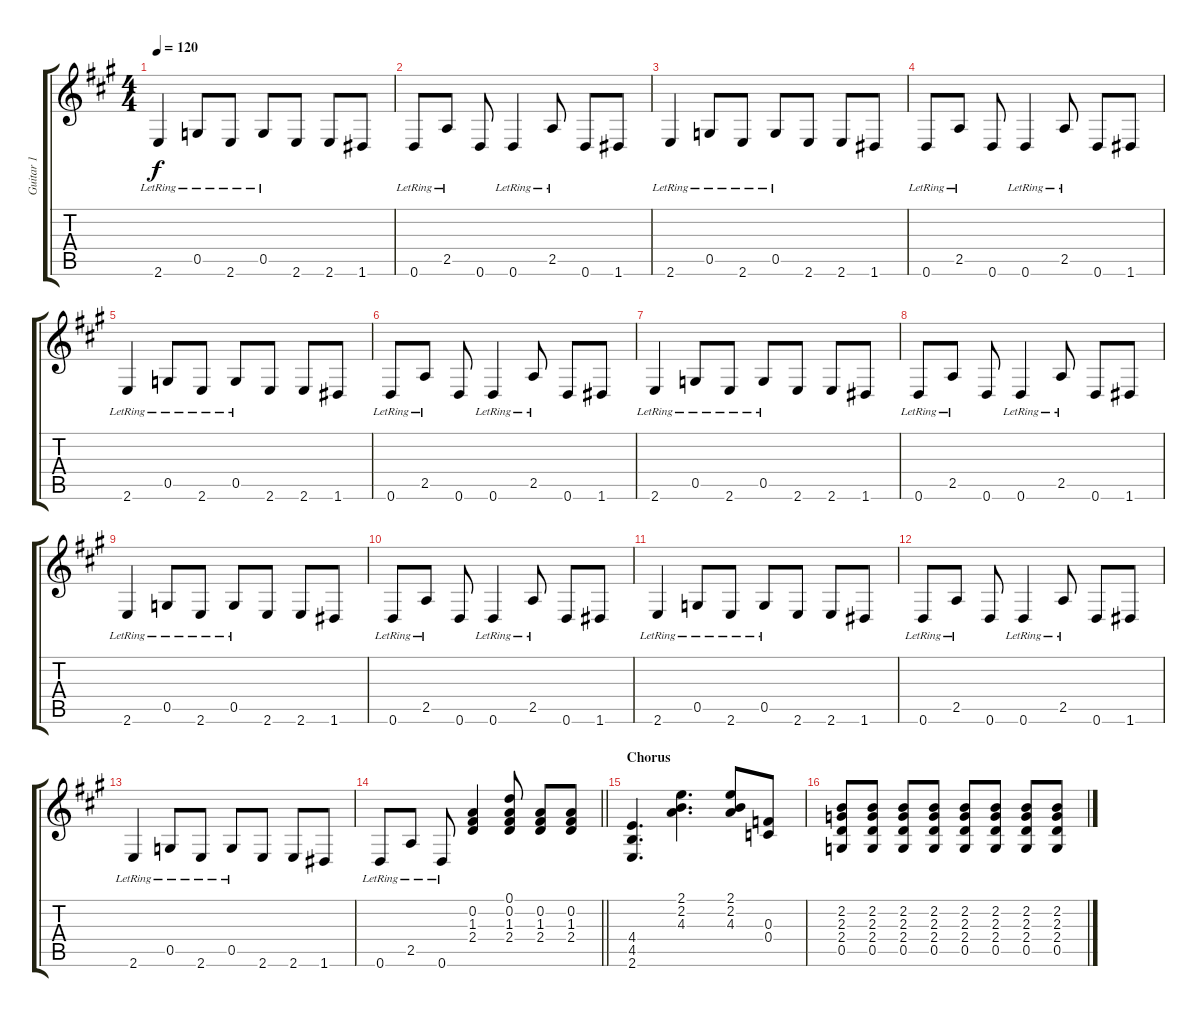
\track ("Guitar 1" "Guitar 1") {instrument electricguitarclean}
\staff {score tabs}
\tuning (D4 A3 F3 C3 G2 D2) {hide}
\ts (4 4)
\tempo 120
\clef g2
\ks a
2.6{lr}.4{dy f} 0.5{lr}.8 2.6{lr}.8 0.5{lr}.8 2.6.8 2.6.8 1.6.8 |
0.6{lr}.8 2.5{lr}.8 0.6.8 0.6{lr}.4 2.5{lr}.8 0.6.8 1.6.8 |
2.6{lr}.4 0.5{lr}.8 2.6{lr}.8 0.5{lr}.8 2.6.8 2.6.8 1.6.8 |
0.6{lr}.8 2.5{lr}.8 0.6.8 0.6{lr}.4 2.5{lr}.8 0.6.8 1.6.8 |
2.6{lr}.4 0.5{lr}.8 2.6{lr}.8 0.5{lr}.8 2.6.8 2.6.8 1.6.8 |
0.6{lr}.8 2.5{lr}.8 0.6.8 0.6{lr}.4 2.5{lr}.8 0.6.8 1.6.8 |
2.6{lr}.4 0.5{lr}.8 2.6{lr}.8 0.5{lr}.8 2.6.8 2.6.8 1.6.8 |
0.6{lr}.8 2.5{lr}.8 0.6.8 0.6{lr}.4 2.5{lr}.8 0.6.8 1.6.8 |
2.6{lr}.4 0.5{lr}.8 2.6{lr}.8 0.5{lr}.8 2.6.8 2.6.8 1.6.8 |
0.6{lr}.8 2.5{lr}.8 0.6.8 0.6{lr}.4 2.5{lr}.8 0.6.8 1.6.8 |
2.6{lr}.4 0.5{lr}.8 2.6{lr}.8 0.5{lr}.8 2.6.8 2.6.8 1.6.8 |
0.6{lr}.8 2.5{lr}.8 0.6.8 0.6{lr}.4 2.5{lr}.8 0.6.8 1.6.8 |
2.6{lr}.4 0.5{lr}.8 2.6{lr}.8 0.5{lr}.8 2.6.8 2.6.8 1.6.8 |
\barLineRight lightlight
0.6{lr}.8 2.5{lr}.8 0.6{lr}.8 (0.2 1.3 2.4).4 (0.1 0.2 1.3 2.4).8 (0.2 1.3 2.4).8 (0.2 1.3 2.4).8 |
\section ("" "Chorus")
(4.4 4.5 2.6).4{d} (2.1 2.2 4.3).4{d} (2.1 2.2 4.3).8 (0.3 0.4).8 |
(2.2 2.3 2.4 0.5).8 (2.2 2.3 2.4 0.5).8 (2.2 2.3 2.4 0.5).8 (2.2 2.3 2.4 0.5).8 (2.2 2.3 2.4 0.5).8 (2.2 2.3 2.4 0.5).8 (2.2 2.3 2.4 0.5).8 (2.2 2.3 2.4 0.5).8
